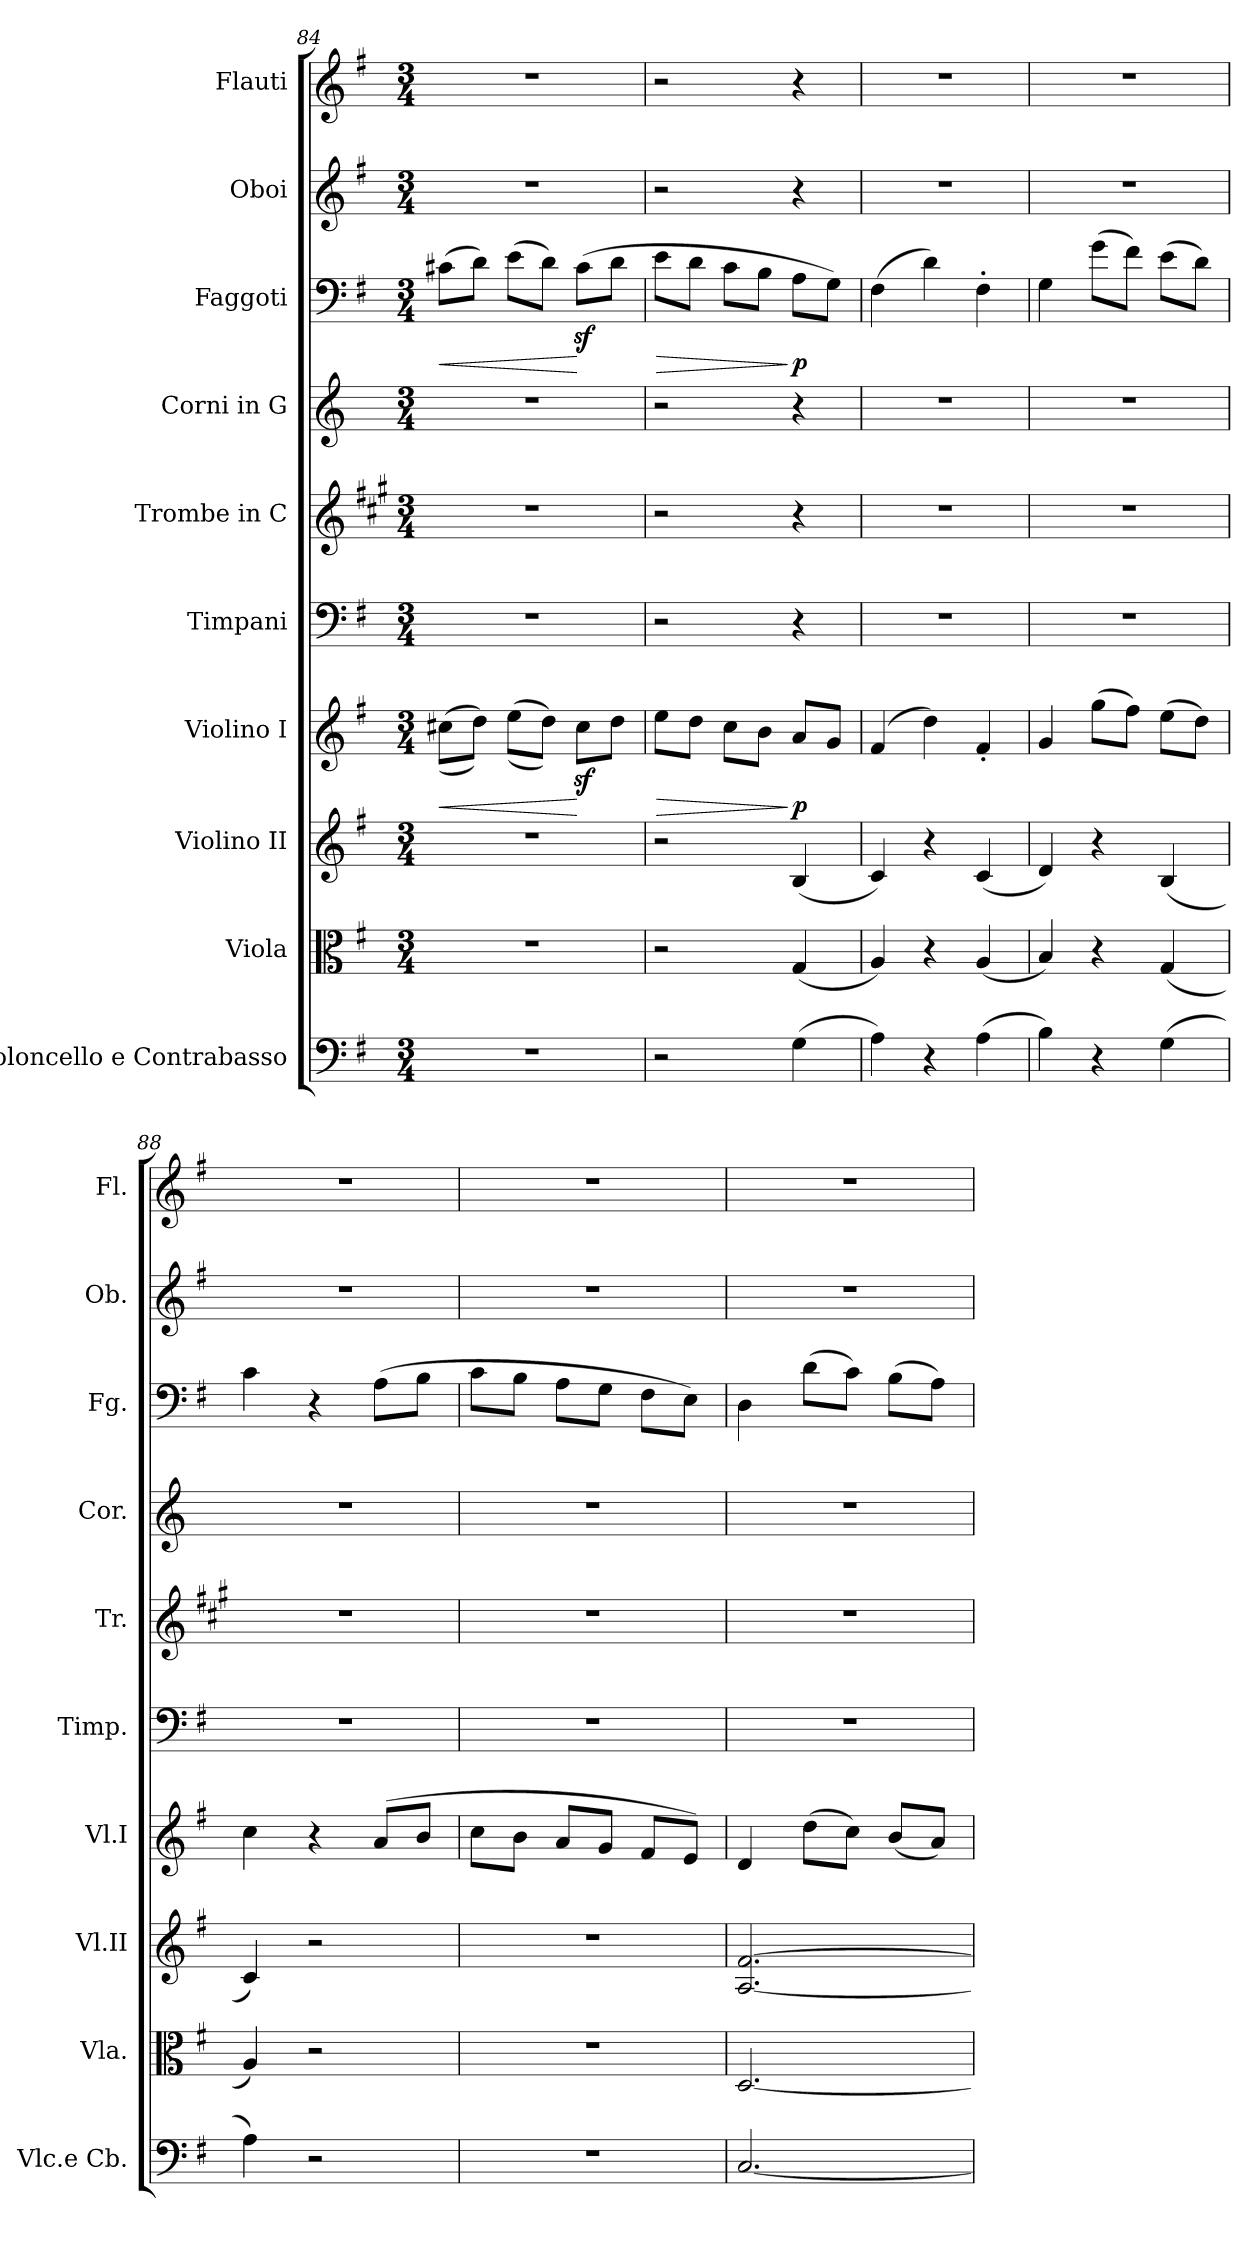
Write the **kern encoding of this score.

**kern	**kern	**kern	**kern	**dynam	**kern	**kern	**kern	**kern	**dynam	**kern	**kern
*part10	*part9	*part8	*part7	*part7	*part6	*part5	*part4	*part3	*part3	*part2	*part1
*staff10	*staff9	*staff8	*staff7	*staff7	*staff6	*staff5	*staff4	*staff3	*staff3	*staff2	*staff1
*I"Violoncello e Contrabasso	*I"Viola	*I"Violino II	*I"Violino I	*	*I"Timpani	*I"Trombe in C	*I"Corni in G	*I"Faggoti	*	*I"Oboi	*I"Flauti
*I'Vlc.e  Cb.	*I'Vla.	*I'Vl.II	*I'Vl.I	*	*I'Timp.	*I'Tr.	*I'Cor.	*I'Fg.	*	*I'Ob.	*I'Fl.
*clefF4	*clefC3	*clefG2	*clefG2	*	*clefF4	*clefG2	*clefG2	*clefF4	*	*clefG2	*clefG2
*	*	*	*	*	*	*ITrd1c2	*ITrd3c5	*	*	*	*
*k[f#]	*k[f#]	*k[f#]	*k[f#]	*	*k[f#]	*k[f#]	*k[f#]	*k[f#]	*	*k[f#]	*k[f#]
*M3/4	*M3/4	*M3/4	*M3/4	*	*M3/4	*M3/4	*M3/4	*M3/4	*	*M3/4	*M3/4
=84	=84	=84	=84	=84	=84	=84	=84	=84	=84	=84	=84
!	!	!	!	!LO:HP:b	!	!	!	!	!LO:HP:b	!	!
2.r	2.r	2.r	((8cc#X\L	<	2.r	2.r	2.r	(8c#X\L	<	2.r	2.r
.	.	.	8dd\J))	.	.	.	.	8d\J)	.	.	.
.	.	.	((8ee\L	.	.	.	.	(8e\L	.	.	.
.	.	.	8dd\J))	.	.	.	.	8d\J)	.	.	.
.	.	.	8cc#z<\L	[	.	.	.	(8c#z<\L	[	.	.
.	.	.	8dd\J	.	.	.	.	8d\J	.	.	.
=85	=85	=85	=85	=85	=85	=85	=85	=85	=85	=85	=85
!	!	!	!	!LO:HP:b	!	!	!	!	!LO:HP:b	!	!
2r	2r	2r	8ee\L	>	2r	2r	2r	8e\L	>	2r	2r
.	.	.	8dd\J	.	.	.	.	8d\J	.	.	.
.	.	.	8cc\L	.	.	.	.	8c\L	.	.	.
.	.	.	8b\J	.	.	.	.	8B\J	.	.	.
!	!	!	!	!LO:DY:n=1:b	!	!	!	!	!LO:DY:n=1:b	!	!
(4G\	(4G/	(4B/	8a/L	] p	4r	4r	4r	8A\L	] p	4r	4r
.	.	.	8g/J	.	.	.	.	8G\J)	.	.	.
!!LO:PB:g=z
=86	=86	=86	=86	=86	=86	=86	=86	=86	=86	=86	=86
4A\)	4A/)	4c/)	(4f#/	.	2.r	2.r	2.r	(4F#\	.	2.r	2.r
4r	4r	4r	4dd\)	.	.	.	.	4d\)	.	.	.
(4A\	(4A/	(4c/	4f#'/	.	.	.	.	4F#'\	.	.	.
=87	=87	=87	=87	=87	=87	=87	=87	=87	=87	=87	=87
4B\)	4B/)	4d/)	4g/	.	2.r	2.r	2.r	4G\	.	2.r	2.r
4r	4r	4r	(8gg\L	.	.	.	.	(8g\L	.	.	.
.	.	.	8ff#\J)	.	.	.	.	8f#\J)	.	.	.
(4G\	(4G/	(4B/	(8ee\L	.	.	.	.	(8e\L	.	.	.
.	.	.	8dd\J)	.	.	.	.	8d\J)	.	.	.
=88	=88	=88	=88	=88	=88	=88	=88	=88	=88	=88	=88
4A\)	4A/)	4c/)	4cc\	.	2.r	2.r	2.r	4c\	.	2.r	2.r
2r	2r	2r	4r	.	.	.	.	4r	.	.	.
.	.	.	(8a/L	.	.	.	.	(8A\L	.	.	.
.	.	.	8b/J	.	.	.	.	8B\J	.	.	.
=89	=89	=89	=89	=89	=89	=89	=89	=89	=89	=89	=89
2.r	2.r	2.r	8cc\L	.	2.r	2.r	2.r	8c\L	.	2.r	2.r
.	.	.	8b\J	.	.	.	.	8B\J	.	.	.
.	.	.	8a/L	.	.	.	.	8A\L	.	.	.
.	.	.	8g/J	.	.	.	.	8G\J	.	.	.
.	.	.	8f#/L	.	.	.	.	8F#\L	.	.	.
.	.	.	8e/J)	.	.	.	.	8E\J)	.	.	.
=90	=90	=90	=90	=90	=90	=90	=90	=90	=90	=90	=90
[2.C/	[2.D/	[2.A/ [2.f#/	4d/	.	2.r	2.r	2.r	4D\	.	2.r	2.r
.	.	.	(8dd\L	.	.	.	.	(8d\L	.	.	.
.	.	.	8cc\J)	.	.	.	.	8c\J)	.	.	.
.	.	.	(8b/L	.	.	.	.	(8B\L	.	.	.
.	.	.	8a/J)	.	.	.	.	8A\J)	.	.	.
=	=	=	=	=	=	=	=	=	=	=	=
*-	*-	*-	*-	*-	*-	*-	*-	*-	*-	*-	*-
